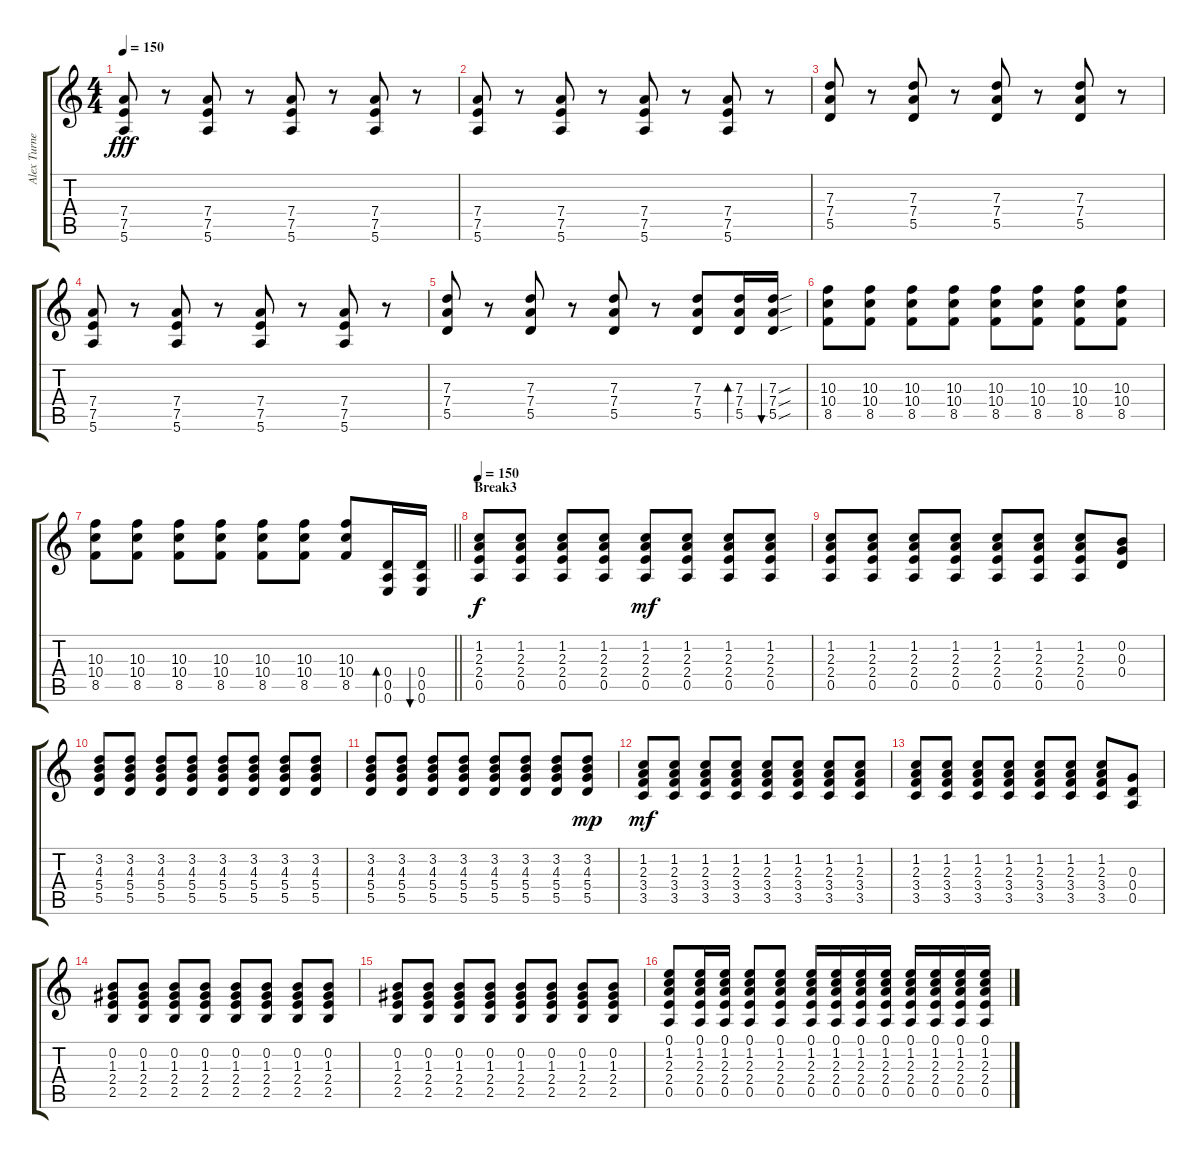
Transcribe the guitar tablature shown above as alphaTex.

\track ("Alex Turner - Guitar RSE" "Alex Turne") {instrument electricguitarclean}
\staff {score tabs}
\tuning (E4 B3 G3 D3 A2 E2) {hide}
\ts (4 4)
\tempo 150
\clef g2
\ks c
(7.4 7.5 5.6).8{dy fff} r.8 (7.4 7.5 5.6).8 r.8 (7.4 7.5 5.6).8 r.8 (7.4 7.5 5.6).8 r.8 |
(7.4 7.5 5.6).8 r.8 (7.4 7.5 5.6).8 r.8 (7.4 7.5 5.6).8 r.8 (7.4 7.5 5.6).8 r.8 |
(7.3 7.4 5.5).8 r.8 (7.3 7.4 5.5).8 r.8 (7.3 7.4 5.5).8 r.8 (7.3 7.4 5.5).8 r.8 |
(7.4 7.5 5.6).8 r.8 (7.4 7.5 5.6).8 r.8 (7.4 7.5 5.6).8 r.8 (7.4 7.5 5.6).8 r.8 |
(7.3 7.4 5.5).8 r.8 (7.3 7.4 5.5).8 r.8 (7.3 7.4 5.5).8 r.8 (7.3 7.4 5.5).8 (7.3 7.4 5.5).16{bd 60} (7.3{sou} 7.4{sou} 5.5{sou}).16{bu 60} |
(10.3 10.4 8.5).8 (10.3 10.4 8.5).8 (10.3 10.4 8.5).8 (10.3 10.4 8.5).8 (10.3 10.4 8.5).8 (10.3 10.4 8.5).8 (10.3 10.4 8.5).8 (10.3 10.4 8.5).8 |
\barLineRight lightlight
(10.3 10.4 8.5).8 (10.3 10.4 8.5).8 (10.3 10.4 8.5).8 (10.3 10.4 8.5).8 (10.3 10.4 8.5).8 (10.3 10.4 8.5).8 (10.3 10.4 8.5).8 (0.4 0.5 0.6).16{bd 60} (0.4 0.5 0.6).16{bu 60} |
\section ("" "Break3")
\tempo 150
(1.2 2.3 2.4 0.5).8{dy f} (1.2 2.3 2.4 0.5).8 (1.2 2.3 2.4 0.5).8 (1.2 2.3 2.4 0.5).8 (1.2 2.3 2.4 0.5).8{dy mf} (1.2 2.3 2.4 0.5).8 (1.2 2.3 2.4 0.5).8 (1.2 2.3 2.4 0.5).8 |
(1.2 2.3 2.4 0.5).8 (1.2 2.3 2.4 0.5).8 (1.2 2.3 2.4 0.5).8 (1.2 2.3 2.4 0.5).8 (1.2 2.3 2.4 0.5).8 (1.2 2.3 2.4 0.5).8 (1.2 2.3 2.4 0.5).8 (0.2 0.3 0.4).8 |
(3.2 4.3 5.4 5.5).8 (3.2 4.3 5.4 5.5).8 (3.2 4.3 5.4 5.5).8 (3.2 4.3 5.4 5.5).8 (3.2 4.3 5.4 5.5).8 (3.2 4.3 5.4 5.5).8 (3.2 4.3 5.4 5.5).8 (3.2 4.3 5.4 5.5).8 |
(3.2 4.3 5.4 5.5).8 (3.2 4.3 5.4 5.5).8 (3.2 4.3 5.4 5.5).8 (3.2 4.3 5.4 5.5).8 (3.2 4.3 5.4 5.5).8 (3.2 4.3 5.4 5.5).8 (3.2 4.3 5.4 5.5).8 (3.2 4.3 5.4 5.5).8{dy mp} |
(1.2 2.3 3.4 3.5).8{dy mf} (1.2 2.3 3.4 3.5).8 (1.2 2.3 3.4 3.5).8 (1.2 2.3 3.4 3.5).8 (1.2 2.3 3.4 3.5).8 (1.2 2.3 3.4 3.5).8 (1.2 2.3 3.4 3.5).8 (1.2 2.3 3.4 3.5).8 |
(1.2 2.3 3.4 3.5).8 (1.2 2.3 3.4 3.5).8 (1.2 2.3 3.4 3.5).8 (1.2 2.3 3.4 3.5).8 (1.2 2.3 3.4 3.5).8 (1.2 2.3 3.4 3.5).8 (1.2 2.3 3.4 3.5).8 (0.3 0.4 0.5).8 |
(0.2 1.3 2.4 2.5).8 (0.2 1.3 2.4 2.5).8 (0.2 1.3 2.4 2.5).8 (0.2 1.3 2.4 2.5).8 (0.2 1.3 2.4 2.5).8 (0.2 1.3 2.4 2.5).8 (0.2 1.3 2.4 2.5).8 (0.2 1.3 2.4 2.5).8 |
(0.2 1.3 2.4 2.5).8 (0.2 1.3 2.4 2.5).8 (0.2 1.3 2.4 2.5).8 (0.2 1.3 2.4 2.5).8 (0.2 1.3 2.4 2.5).8 (0.2 1.3 2.4 2.5).8 (0.2 1.3 2.4 2.5).8 (0.2 1.3 2.4 2.5).8 |
(0.1 1.2 2.3 2.4 0.5).8 (0.1 1.2 2.3 2.4 0.5).16 (0.1 1.2 2.3 2.4 0.5).16 (0.1 1.2 2.3 2.4 0.5).8 (0.1 1.2 2.3 2.4 0.5).8 (0.1 1.2 2.3 2.4 0.5).16 (0.1 1.2 2.3 2.4 0.5).16 (0.1 1.2 2.3 2.4 0.5).16 (0.1 1.2 2.3 2.4 0.5).16 (0.1 1.2 2.3 2.4 0.5).16 (0.1 1.2 2.3 2.4 0.5).16 (0.1 1.2 2.3 2.4 0.5).16 (0.1 1.2 2.3 2.4 0.5).16
